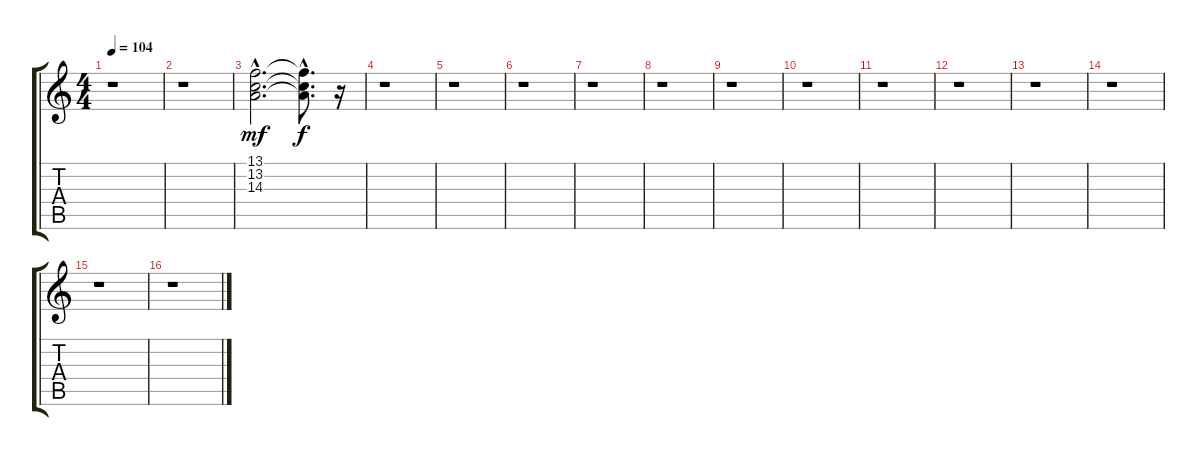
\track "" {instrument synthvoice}
\staff {score tabs}
\tuning (E4 B3 G3 D3 A2 E2) {hide}
\ts (4 4)
\tempo 104
\clef g2
\ks c
r.1{dy mf} |
r.1 |
(13.1{hac} 13.2{hac} 14.3{hac}).2{d} (13.1{hac t} 13.2{hac t} 14.3{hac t}).8{d dy f} r.16 |
r.1 |
r.1 |
r.1 |
r.1 |
r.1 |
r.1 |
r.1 |
r.1 |
r.1 |
r.1 |
r.1 |
r.1 |
r.1
